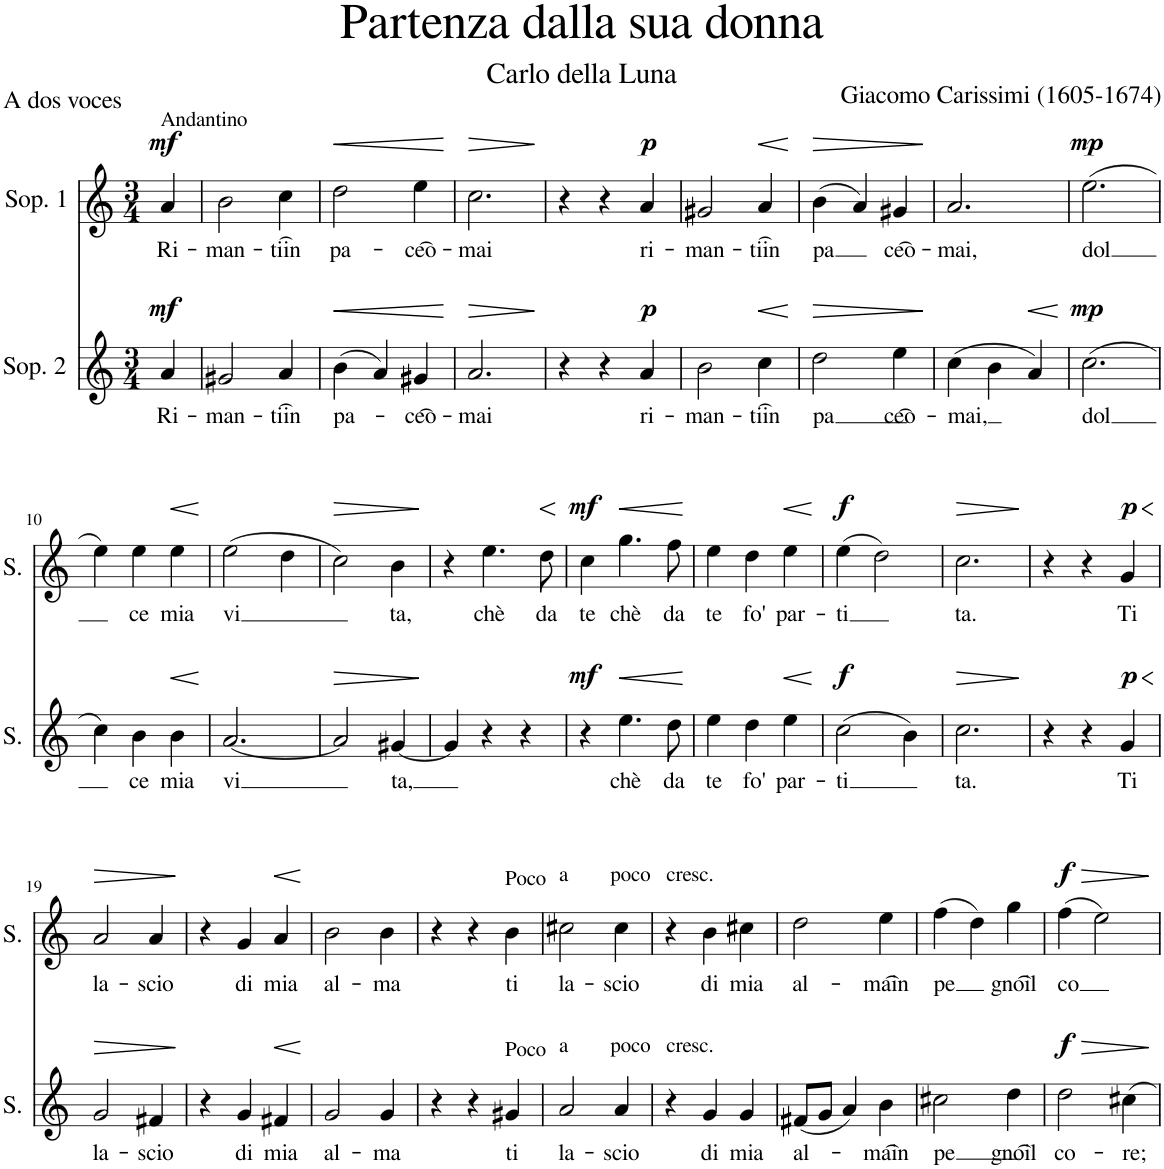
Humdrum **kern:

**kern	**text	**dynam	**kern	**text	**dynam
*part2	*part2	*part2	*part1	*part1	*part1
*staff2	*staff2	*staff2	*staff1	*staff1	*staff1
*I"Sop. 2	*	*	*I"Sop. 1	*	*
*I'S.	*	*	*I'S.	*	*
*clefG2	*	*	*clefG2	*	*
*k[]	*	*	*k[]	*	*
*M3/4	*	*	*M3/4	*	*
=1	=1	=1	=1	=1	=1
!	!	!	!LO:TX:a:t=Andantino	!	!
!	!LO:LY:b	!LO:DY:a	!	!LO:LY:b	!LO:DY:a
4a/	Ri-	mf	4a/	Ri-	mf
=2	=2	=2	=2	=2	=2
!	!LO:LY:b	!	!	!LO:LY:b	!
2g#X/	-man-	.	2b\	-man-	.
!	!LO:LY:b	!	!	!LO:LY:b	!
4a/	-ti͡in	.	4cc\	-ti͡in	.
=3	=3	=3	=3	=3	=3
!	!LO:LY:b	!LO:HP:b	!	!LO:LY:b	!LO:HP:b
(4b\	pa-	<	2dd\	pa-	<
4a/)	.	.	.	.	.
!	!LO:LY:b	!	!	!LO:LY:b	!
4g#X/	-ce͡o-	.	4ee\	-ce͡o-	.
.	.	[	.	.	[
=4	=4	=4	=4	=4	=4
!	!LO:LY:b	!LO:HP:b	!	!LO:LY:b	!LO:HP:b
2.a/	-mai	>	2.cc\	-mai	>
.	.	]	.	.	]
=5	=5	=5	=5	=5	=5
4r	.	.	4r	.	.
4r	.	.	4r	.	.
!	!LO:LY:b	!LO:DY:a	!	!LO:LY:b	!LO:DY:a
4a/	ri-	p	4a/	ri-	p
=6	=6	=6	=6	=6	=6
!	!LO:LY:b	!	!	!LO:LY:b	!
2b\	-man-	.	2g#X/	-man-	.
!	!LO:LY:b	!LO:HP:b	!	!LO:LY:b	!LO:HP:b
4cc\	-ti͡in	<	4a/	-ti͡in	<
.	.	[	.	.	[
=7	=7	=7	=7	=7	=7
!	!LO:LY:b	!LO:HP:b	!	!LO:LY:b	!LO:HP:b
2dd\	-pa	>	(4b\	-pa	>
.	.	.	4a/)	.	.
!	!LO:LY:b	!	!	!LO:LY:b	!
4ee\	ce͡o-	.	4g#X/	ce͡o-	.
.	.	]	.	.	]
=8	=8	=8	=8	=8	=8
!	!LO:LY:b	!	!	!LO:LY:b	!
(4cc\	-mai,	.	2.a/	-mai,	.
4b\	.	.	.	.	.
!	!	!LO:HP:b	!	!	!
4a/)	.	<	.	.	.
.	.	[	.	.	.
=9	=9	=9	=9	=9	=9
!	!LO:LY:b	!LO:DY:a	!	!LO:LY:b	!LO:DY:a
(2.cc\	dol	mp	(2.ee\	dol	mp
!!LO:LB:g=z
=10	=10	=10	=10	=10	=10
4cc\)	.	.	4ee\)	.	.
!	!LO:LY:b	!	!	!LO:LY:b	!
4b\	ce	.	4ee\	ce	.
!	!LO:LY:b	!LO:HP:b	!	!LO:LY:b	!LO:HP:b
4b\	mia	<	4ee\	mia	<
.	.	[	.	.	[
=11	=11	=11	=11	=11	=11
!	!LO:LY:b	!	!	!LO:LY:b	!
[2.a/	vi	.	(2ee\	vi	.
.	.	.	4dd\	.	.
=12	=12	=12	=12	=12	=12
!	!	!LO:HP:b	!	!	!LO:HP:b
2a/]	.	>	2cc\)	.	>
!	!LO:LY:b	!	!	!LO:LY:b	!
[4g#X/	ta,	.	4b\	ta,	.
.	.	]	.	.	]
=13	=13	=13	=13	=13	=13
4g#/]	.	.	4r	.	.
!	!	!	!	!LO:LY:b	!
4r	.	.	4.ee\	chè	.
4r	.	.	.	.	.
!	!	!	!	!LO:LY:b	!LO:HP:b
.	.	.	8dd\	da	<
.	.	.	.	.	[
=14	=14	=14	=14	=14	=14
!	!	!LO:DY:a	!	!LO:LY:b	!LO:DY:a
4r	.	mf	4cc\	te	mf
!	!LO:LY:b	!LO:HP:b	!	!LO:LY:b	!LO:HP:b
4.ee\	chè	<	4.gg\	chè	<
!	!LO:LY:b	!	!	!LO:LY:b	!
8dd\	da	.	8ff\	da	.
.	.	[	.	.	[
=15	=15	=15	=15	=15	=15
!	!LO:LY:b	!	!	!LO:LY:b	!
4ee\	te	.	4ee\	te	.
!	!LO:LY:b	!	!	!LO:LY:b	!
4dd\	fo'	.	4dd\	fo'	.
!	!LO:LY:b	!LO:HP:b	!	!LO:LY:b	!LO:HP:b
4ee\	par-	<	4ee\	par-	<
.	.	[	.	.	[
=16	=16	=16	=16	=16	=16
!	!LO:LY:b	!LO:DY:a	!	!LO:LY:b	!LO:DY:a
(2cc\	-ti	f	(4ee\	-ti	f
.	.	.	2dd\)	.	.
4b\)	.	.	.	.	.
=17	=17	=17	=17	=17	=17
!	!LO:LY:b	!LO:HP:b	!	!LO:LY:b	!LO:HP:b
2.cc\	ta.	>	2.cc\	ta.	>
.	.	]	.	.	]
=18	=18	=18	=18	=18	=18
4r	.	.	4r	.	.
4r	.	.	4r	.	.
!	!LO:LY:b	!LO:HP:b	!	!LO:LY:b	!LO:HP:b
!	!	!LO:DY:n=1:a	!	!	!LO:DY:n=1:a
4g/	Ti	< p	4g/	Ti	< p
.	.	[	.	.	[
!!LO:LB:g=z
=19	=19	=19	=19	=19	=19
!	!LO:LY:b	!LO:HP:b	!	!LO:LY:b	!LO:HP:b
2g/	la-	>	2a/	la-	>
!	!LO:LY:b	!	!	!LO:LY:b	!
4f#X/	-scio	.	4a/	-scio	.
.	.	]	.	.	]
=20	=20	=20	=20	=20	=20
4r	.	.	4r	.	.
!	!LO:LY:b	!	!	!LO:LY:b	!
4g/	di	.	4g/	di	.
!	!LO:LY:b	!LO:HP:b	!	!LO:LY:b	!LO:HP:b
4f#X/	mia	<	4a/	mia	<
.	.	[	.	.	[
=21	=21	=21	=21	=21	=21
!	!LO:LY:b	!	!	!LO:LY:b	!
2g/	al-	.	2b\	al-	.
!	!LO:LY:b	!	!	!LO:LY:b	!
4g/	-ma	.	4b\	-ma	.
=22	=22	=22	=22	=22	=22
4r	.	.	4r	.	.
4r	.	.	4r	.	.
!	!	!	!LO:TX:a:t=Poco	!	!
!LO:TX:a:t=Poco	!	!	!	!	!
!	!LO:LY:b	!	!	!LO:LY:b	!
4g#X/	ti	.	4b\	ti	.
=23	=23	=23	=23	=23	=23
!	!	!	!LO:TX:a:t=a        poco   cresc.	!	!
!LO:TX:a:t=a        poco   cresc.	!	!	!	!	!
!	!LO:LY:b	!	!	!LO:LY:b	!
2a/	la-	.	2cc#X\	la-	.
!	!LO:LY:b	!	!	!LO:LY:b	!
4a/	-scio	.	4cc#\	-scio	.
=24	=24	=24	=24	=24	=24
4r	.	.	4r	.	.
!	!LO:LY:b	!	!	!LO:LY:b	!
4g/	di	.	4b\	di	.
!	!LO:LY:b	!	!	!LO:LY:b	!
4g/	mia	.	4cc#X\	mia	.
=25	=25	=25	=25	=25	=25
!	!LO:LY:b	!	!	!LO:LY:b	!
(8f#X/L	al-	.	2dd\	al-	.
8g/J	.	.	.	.	.
4a/)	.	.	.	.	.
!	!LO:LY:b	!	!	!LO:LY:b	!
4b\	-ma͡in	.	4ee\	-ma͡in	.
=26	=26	=26	=26	=26	=26
!	!LO:LY:b	!	!	!LO:LY:b	!
2cc#X\	pe	.	(4ff\	pe	.
.	.	.	4dd\)	.	.
!	!LO:LY:b	!	!	!LO:LY:b	!
4dd\	gno͡il	.	4gg\	gno͡il	.
=27	=27	=27	=27	=27	=27
!	!LO:LY:b	!LO:HP:b	!	!LO:LY:b	!LO:HP:b
!	!	!LO:DY:n=1:a	!	!	!LO:DY:n=1:a
2dd\	co-	> f	(4ff\	co	> f
.	.	.	2ee\)	.	.
!	!LO:LY:b	!	!	!	!
4cc#X\	-re;	.	.	.	.
.	.	]	.	.	]
=	=	=	=	=	=
*-	*-	*-	*-	*-	*-
